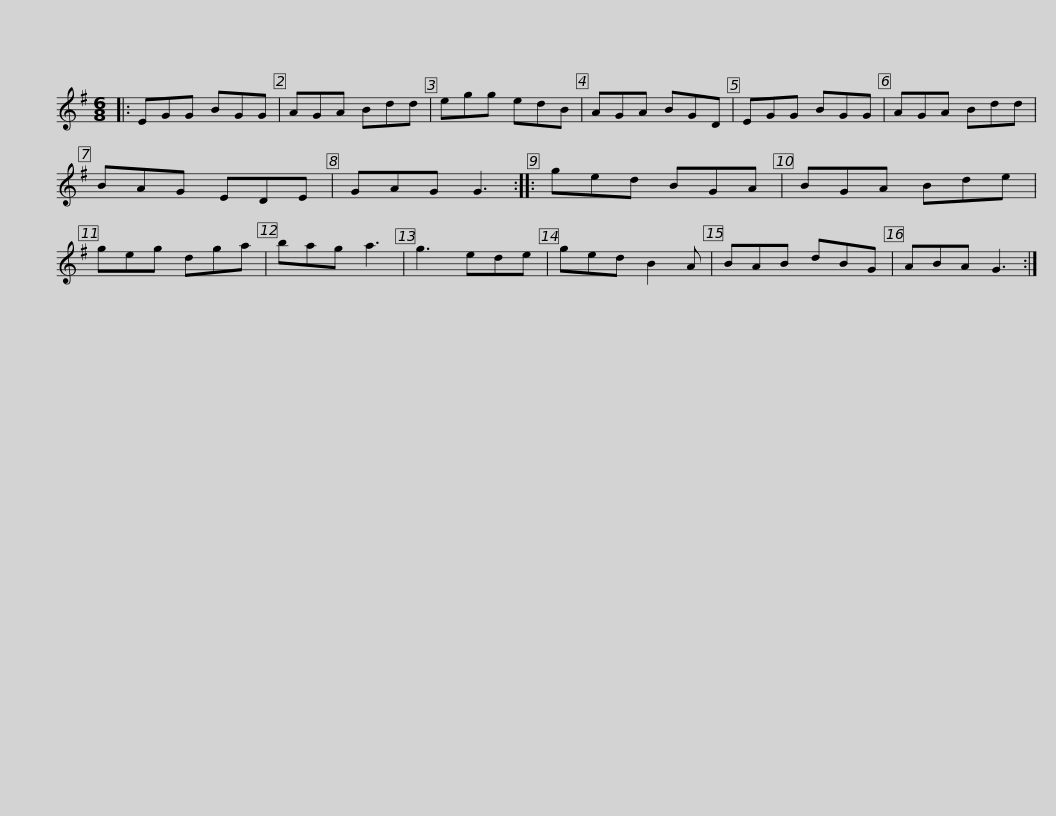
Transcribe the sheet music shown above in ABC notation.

X:1
L:1/8
M:6/8
I:linebreak $
K:G
V:1 treble
V:1
|: EGG BGG | AGA Bdd | egg edB | AGA BGD | EGG BGG | %5
 AGA Bdd | BAG EDE |$ GAG G3 :: ged BGA | BGA Bde | %10
 geg dga | bag a3 | g3 ede | ged B2 A | BAB dBG |$ %15
 ABA G3 :| %16
